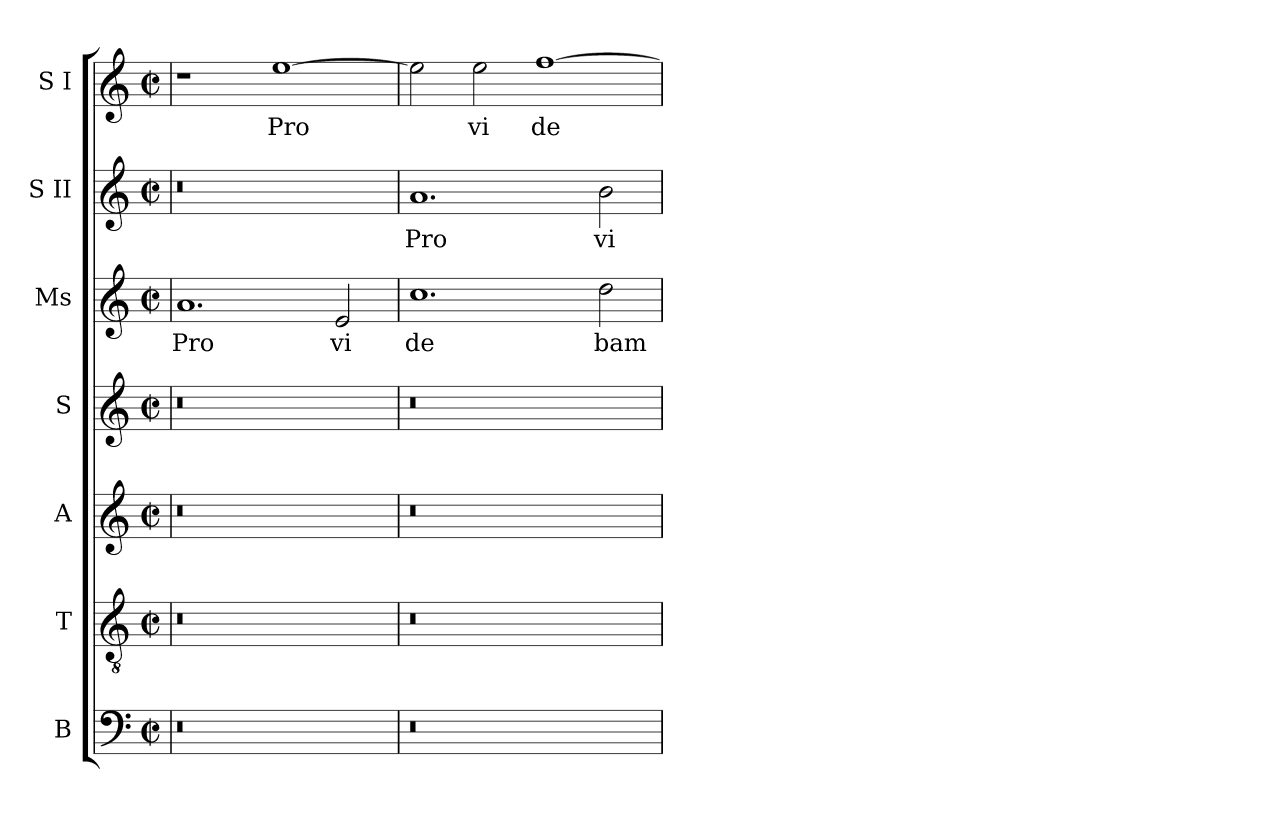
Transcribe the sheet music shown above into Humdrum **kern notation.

**kern	**kern	**kern	**kern	**kern	**text	**kern	**text	**kern	**text
*part7	*part6	*part5	*part4	*part3	*part3	*part2	*part2	*part1	*part1
*staff7	*staff6	*staff5	*staff4	*staff3	*staff3	*staff2	*staff2	*staff1	*staff1
*I"B	*I"T	*I"A	*I"S	*I"Ms	*	*I"S II	*	*I"S I	*
!!LO:PB:g=z
*stria5	*stria5	*stria5	*stria5	*stria5	*	*stria5	*	*stria5	*
*clefF4	*clefGv2	*clefG2	*clefG2	*clefG2	*	*clefG2	*	*clefG2	*
*M2/2	*M2/2	*M2/2	*M2/2	*M2/2	*	*M2/2	*	*M2/2	*
*met(c|)	*met(c|)	*met(c|)	*met(c|)	*met(c|)	*	*met(c|)	*	*met(c|)	*
=1	=1	=1	=1	=1	=1!	=1	=1!	=1!	=1!
!	!	!	!	!	!LO:LY:b:cj	!	!	!	!
0r	0r	0r	0r	1.a	Pro	0r	.	1r	.
!	!	!	!	!	!	!	!	!	!LO:LY:b:cj
.	.	.	.	.	.	.	.	[>1ee	Pro
!	!	!	!	!	!LO:LY:b:cj	!	!	!	!
.	.	.	.	2e/	vi	.	.	.	.
=2	=2	=2	=2	=2	=2	=2	=2	=2	=2
!	!	!	!	!	!LO:LY:b:cj	!	!LO:LY:b:cj	!	!
0r	0r	0r	0r	1.cc	de	1.a	Pro	2ee\]	.
!	!	!	!	!	!	!	!	!	!LO:LY:b:cj
.	.	.	.	.	.	.	.	2ee\	vi
!	!	!	!	!	!	!	!	!	!LO:LY:b:cj
.	.	.	.	.	.	.	.	[>1ff	de
!	!	!	!	!	!LO:LY:b:cj	!	!LO:LY:b:cj	!	!
.	.	.	.	2dd\	bam	2b\	vi	.	.
=	=	=	=	=	=	=	=	=	=
*-	*-	*-	*-	*-	*-	*-	*-	*-	*-
